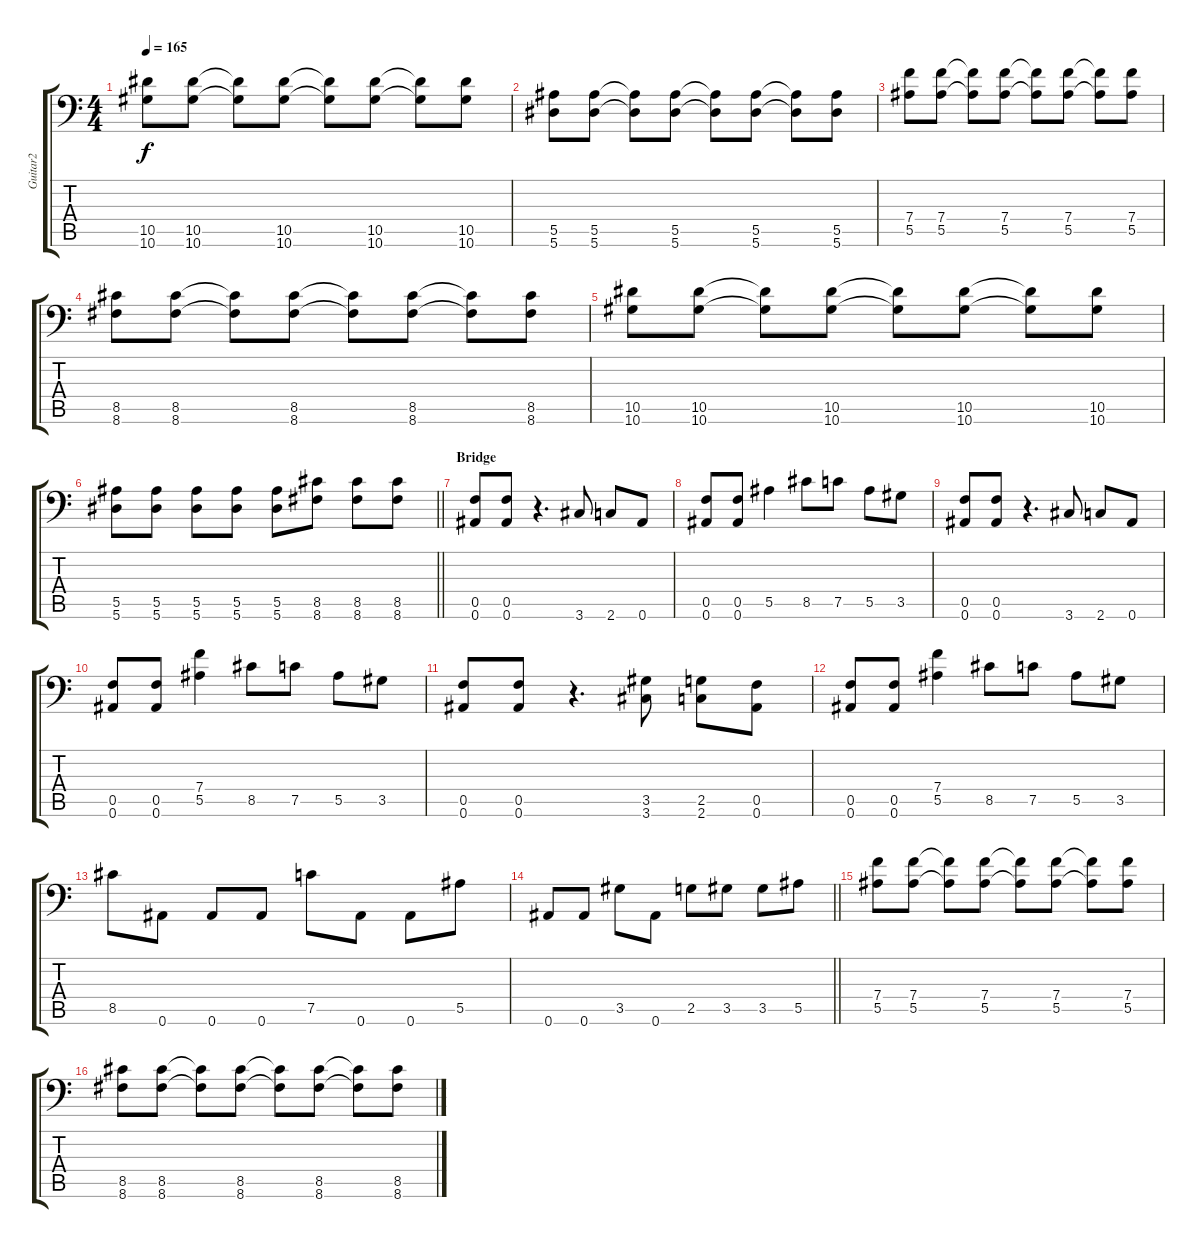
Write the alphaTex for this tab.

\track ("Guitar2" "Guitar2") {instrument distortionguitar}
\staff {score tabs}
\tuning (C4 G3 Eb3 Bb2 F2 Bb1) {hide}
\ts (4 4)
\tempo 165
\clef f4
\ks c
(10.5 10.6).8{dy f} (10.5 10.6).8 (10.5{t} 10.6{t}).8 (10.5 10.6).8 (10.5{t} 10.6{t}).8 (10.5 10.6).8 (10.5{t} 10.6{t}).8 (10.5 10.6).8 |
(5.5 5.6).8 (5.5 5.6).8 (5.5{t} 5.6{t}).8 (5.5 5.6).8 (5.5{t} 5.6{t}).8 (5.5 5.6).8 (5.5{t} 5.6{t}).8 (5.5 5.6).8 |
(7.4 5.5).8 (7.4 5.5).8 (7.4{t} 5.5{t}).8 (7.4 5.5).8 (7.4{t} 5.5{t}).8 (7.4 5.5).8 (7.4{t} 5.5{t}).8 (7.4 5.5).8 |
(8.5 8.6).8 (8.5 8.6).8 (8.5{t} 8.6{t}).8 (8.5 8.6).8 (8.5{t} 8.6{t}).8 (8.5 8.6).8 (8.5{t} 8.6{t}).8 (8.5 8.6).8 |
(10.5 10.6).8 (10.5 10.6).8 (10.5{t} 10.6{t}).8 (10.5 10.6).8 (10.5{t} 10.6{t}).8 (10.5 10.6).8 (10.5{t} 10.6{t}).8 (10.5 10.6).8 |
\barLineRight lightlight
(5.5 5.6).8 (5.5 5.6).8 (5.5 5.6).8 (5.5 5.6).8 (5.5 5.6).8 (8.5 8.6).8 (8.5 8.6).8 (8.5 8.6).8 |
\section ("" "Bridge")
(0.5 0.6).8 (0.5 0.6).8 r.4{d} 3.6.8 2.6.8 0.6.8 |
(0.5 0.6).8 (0.5 0.6).8 5.5.4 8.5.8 7.5.8 5.5.8 3.5.8 |
(0.5 0.6).8 (0.5 0.6).8 r.4{d} 3.6.8 2.6.8 0.6.8 |
(0.5 0.6).8 (0.5 0.6).8 (7.4 5.5).4 8.5.8 7.5.8 5.5.8 3.5.8 |
(0.5 0.6).8 (0.5 0.6).8 r.4{d} (3.5 3.6).8 (2.5 2.6).8 (0.5 0.6).8 |
(0.5 0.6).8 (0.5 0.6).8 (7.4 5.5).4 8.5.8 7.5.8 5.5.8 3.5.8 |
8.5.8 0.6.8 0.6.8 0.6.8 7.5.8 0.6.8 0.6.8 5.5.8 |
\barLineRight lightlight
0.6.8 0.6.8 3.5.8 0.6.8 2.5.8 3.5.8 3.5.8 5.5.8 |
(7.4 5.5).8{volume 11} (7.4 5.5).8 (7.4{t} 5.5{t}).8 (7.4 5.5).8 (7.4{t} 5.5{t}).8 (7.4 5.5).8 (7.4{t} 5.5{t}).8 (7.4 5.5).8 |
(8.5 8.6).8 (8.5 8.6).8 (8.5{t} 8.6{t}).8 (8.5 8.6).8 (8.5{t} 8.6{t}).8 (8.5 8.6).8 (8.5{t} 8.6{t}).8 (8.5 8.6).8
